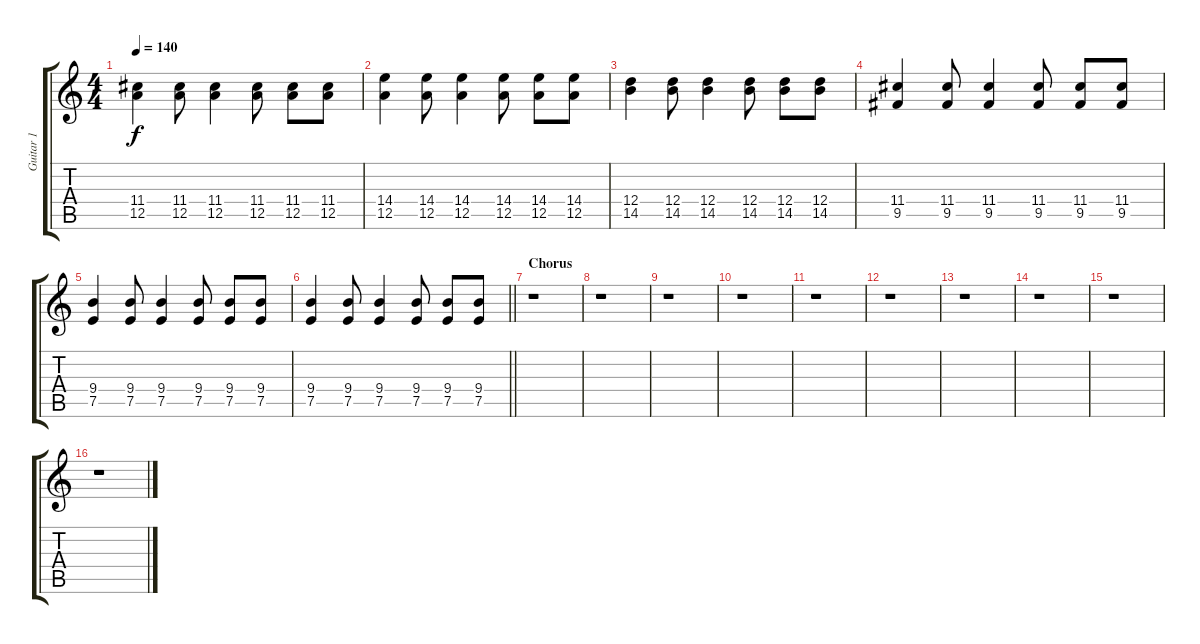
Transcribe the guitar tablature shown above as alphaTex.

\track ("Guitar 1" "Guitar 1") {instrument electricguitarmuted}
\staff {score tabs}
\tuning (E4 B3 G3 D3 A2 E2) {hide}
\ts (4 4)
\tempo 140
\clef g2
\ks c
(11.4 12.5).4{dy f} (11.4 12.5).8 (11.4 12.5).4 (11.4 12.5).8 (11.4 12.5).8 (11.4 12.5).8 |
(14.4 12.5).4 (14.4 12.5).8 (14.4 12.5).4 (14.4 12.5).8 (14.4 12.5).8 (14.4 12.5).8 |
(12.4 14.5).4 (12.4 14.5).8 (12.4 14.5).4 (12.4 14.5).8 (12.4 14.5).8 (12.4 14.5).8 |
(11.4 9.5).4 (11.4 9.5).8 (11.4 9.5).4 (11.4 9.5).8 (11.4 9.5).8 (11.4 9.5).8 |
(9.4 7.5).4 (9.4 7.5).8 (9.4 7.5).4 (9.4 7.5).8 (9.4 7.5).8 (9.4 7.5).8 |
\barLineRight lightlight
(9.4 7.5).4 (9.4 7.5).8 (9.4 7.5).4 (9.4 7.5).8 (9.4 7.5).8 (9.4 7.5).8 |
\section ("" "Chorus")
r.1 |
r.1 |
r.1 |
r.1 |
r.1 |
r.1 |
r.1 |
r.1 |
r.1 |
r.1
